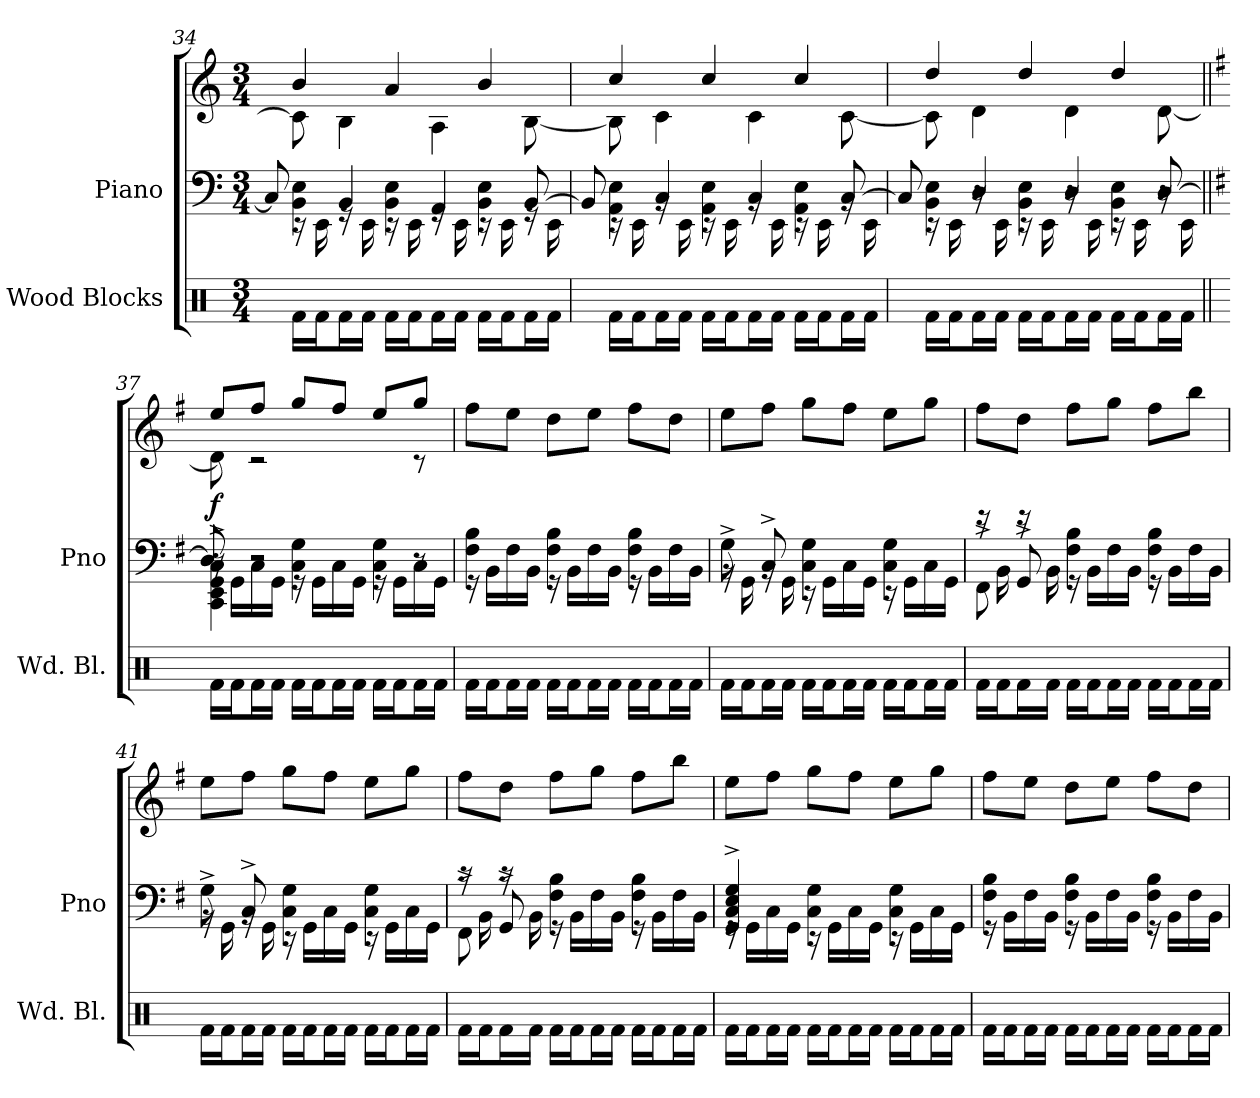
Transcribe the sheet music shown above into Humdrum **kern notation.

**kern	**kern	**kern	**dynam
*part2	*part1	*part1	*part1
*staff3	*staff2	*staff1	*staff1/2
*I"Wood Blocks	*I"Piano	*	*
*I'Wd. Bl.	*I'Pno	*	*
!!LO:LB:g=z
*clefX	*clefF4	*clefG2	*
*k[]	*k[]	*k[]	*
*M3/4	*M3/4	*M3/4	*
=34	=34	=34	=34
*	*^	*^	*
*	*	*^	*	*	*
16Rf\LL	4BB\ 4E\	16rEE	8C/]	4b/	8c\]	.
16Rf\J	.	16EE\	.	.	.	.
16Rf\L	.	16rGG	4BB/	.	4B\	.
16Rf\JJ	.	16EE\	.	.	.	.
16Rf\LL	4BB\ 4E\	16rEE	.	4a/	.	.
16Rf\J	.	16EE\	.	.	.	.
16Rf\L	.	16rGG	4AA/	.	4A\	.
16Rf\JJ	.	16EE\	.	.	.	.
16Rf\LL	4BB\ 4E\	16rEE	.	4b/	.	.
16Rf\J	.	16EE\	.	.	.	.
16Rf\L	.	16rGG	[8BB/	.	[8B\	.
16Rf\JJ	.	16EE\	.	.	.	.
=35	=35	=35	=35	=35	=35	=35
16Rf\LL	4AA\ 4E\	16rEE	8BB/]	4cc/	8B\]	.
16Rf\J	.	16EE\	.	.	.	.
16Rf\L	.	16rBB	4C/	.	4c\	.
16Rf\JJ	.	16EE\	.	.	.	.
16Rf\LL	4AA\ 4E\	16rEE	.	4cc/	.	.
16Rf\J	.	16EE\	.	.	.	.
16Rf\L	.	16rBB	4C/	.	4c\	.
16Rf\JJ	.	16EE\	.	.	.	.
16Rf\LL	4AA\ 4E\	16rEE	.	4cc/	.	.
16Rf\J	.	16EE\	.	.	.	.
16Rf\L	.	16rBB	[8C/	.	[8c\	.
16Rf\JJ	.	16EE\	.	.	.	.
=36	=36	=36	=36	=36	=36	=36
16Rf\LL	4BB\ 4E\	16rEE	8C/]	4dd/	8c\]	.
16Rf\J	.	16EE\	.	.	.	.
16Rf\L	.	16r	4D/	.	4d\	.
16Rf\JJ	.	16EE\	.	.	.	.
16Rf\LL	4BB\ 4E\	16rEE	.	4dd/	.	.
16Rf\J	.	16EE\	.	.	.	.
16Rf\L	.	16r	4D/	.	4d\	.
16Rf\JJ	.	16EE\	.	.	.	.
16Rf\LL	4BB\ 4E\	16rEE	.	4dd/	.	.
16Rf\J	.	16EE\	.	.	.	.
16Rf\L	.	16r	[8D/	.	[8d\	.
16Rf\JJ	.	16EE\	.	.	.	.
!!LO:PB:g=z	!!
=37||	=37||	=37||	=37||	=37||	=37||	=37||
*	*k[f#]	*	*	*k[f#]	*	*
!	!	!	!	!	!	!LO:DY:a=2
16Rf\LL	4CC\^ 4EE\^ 4GG\^ 4C\^	16r	8D/]	8ee/L	8d\]	f
16Rf\J	.	16GG\LL	.	.	.	.
16Rf\L	.	16C\	2r	8ff#/J	2r	.
16Rf\JJ	.	16GG\JJ	.	.	.	.
16Rf\LL	4C\ 4G\	16rGG	.	8gg/L	.	.
16Rf\J	.	16GG\LL	.	.	.	.
16Rf\L	.	16C\	.	8ff#/J	.	.
16Rf\JJ	.	16GG\JJ	.	.	.	.
16Rf\LL	4C\ 4G\	16rGG	.	8ee/L	.	.
16Rf\J	.	16GG\LL	.	.	.	.
16Rf\L	.	16C\	8r	8gg/J	8r	.
16Rf\JJ	.	16GG\JJ	.	.	.	.
*	*	*v	*v	*	*	*
*	*	*	*v	*v	*
=38	=38	=38	=38	=38
16Rf\LL	4F#\ 4B\	16rGG	8ff#\L	.
16Rf\J	.	16BB\LL	.	.
16Rf\L	.	16F#\	8ee\J	.
16Rf\JJ	.	16BB\JJ	.	.
16Rf\LL	4F#\ 4B\	16rGG	8dd\L	.
16Rf\J	.	16BB\LL	.	.
16Rf\L	.	16F#\	8ee\J	.
16Rf\JJ	.	16BB\JJ	.	.
16Rf\LL	4F#\ 4B\	16rGG	8ff#\L	.
16Rf\J	.	16BB\LL	.	.
16Rf\L	.	16F#\	8dd\J	.
16Rf\JJ	.	16BB\JJ	.	.
=39	=39	=39	=39	=39
16Rf\LL	8G^\	16rBB	8ee\L	.
16Rf\J	.	16GG\	.	.
16Rf\L	8C^/	16rBB	8ff#\J	.
16Rf\JJ	.	16GG\	.	.
16Rf\LL	4C\ 4G\	16rEE	8gg\L	.
16Rf\J	.	16GG\LL	.	.
16Rf\L	.	16C\	8ff#\J	.
16Rf\JJ	.	16GG\JJ	.	.
16Rf\LL	4C\ 4G\	16rEE	8ee\L	.
16Rf\J	.	16GG\LL	.	.
16Rf\L	.	16C\	8gg\J	.
16Rf\JJ	.	16GG\JJ	.	.
!!LO:LB:g=z
=40	=40	=40	=40	=40
16Rf\LL	8FF#^\	16re	8ff#\L	.
16Rf\J	.	16BB\	.	.
16Rf\L	8GG^/	16re	8dd\J	.
16Rf\JJ	.	16BB\	.	.
16Rf\LL	4F#\ 4B\	16rGG	8ff#\L	.
16Rf\J	.	16BB\LL	.	.
16Rf\L	.	16F#\	8gg\J	.
16Rf\JJ	.	16BB\JJ	.	.
16Rf\LL	4F#\ 4B\	16rGG	8ff#\L	.
16Rf\J	.	16BB\LL	.	.
16Rf\L	.	16F#\	8bb\J	.
16Rf\JJ	.	16BB\JJ	.	.
=41	=41	=41	=41	=41
16Rf\LL	8G^\	16rBB	8ee\L	.
16Rf\J	.	16GG\	.	.
16Rf\L	8C^/	16rBB	8ff#\J	.
16Rf\JJ	.	16GG\	.	.
16Rf\LL	4C\ 4G\	16rEE	8gg\L	.
16Rf\J	.	16GG\LL	.	.
16Rf\L	.	16C\	8ff#\J	.
16Rf\JJ	.	16GG\JJ	.	.
16Rf\LL	4C\ 4G\	16rEE	8ee\L	.
16Rf\J	.	16GG\LL	.	.
16Rf\L	.	16C\	8gg\J	.
16Rf\JJ	.	16GG\JJ	.	.
=42	=42	=42	=42	=42
16Rf\LL	8FF#^\	16rc	8ff#\L	.
16Rf\J	.	16BB\	.	.
16Rf\L	8GG^/	16rc	8dd\J	.
16Rf\JJ	.	16BB\	.	.
16Rf\LL	4F#\ 4B\	16rGG	8ff#\L	.
16Rf\J	.	16BB\LL	.	.
16Rf\L	.	16F#\	8gg\J	.
16Rf\JJ	.	16BB\JJ	.	.
16Rf\LL	4F#\ 4B\	16rGG	8ff#\L	.
16Rf\J	.	16BB\LL	.	.
16Rf\L	.	16F#\	8bb\J	.
16Rf\JJ	.	16BB\JJ	.	.
!!LO:LB:g=z
=43	=43	=43	=43	=43
16Rf\LL	4GG/^ 4C/^ 4E/^ 4G/^	16rGG	8ee\L	.
16Rf\J	.	16GG\LL	.	.
16Rf\L	.	16C\	8ff#\J	.
16Rf\JJ	.	16GG\JJ	.	.
16Rf\LL	4C\ 4G\	16rEE	8gg\L	.
16Rf\J	.	16GG\LL	.	.
16Rf\L	.	16C\	8ff#\J	.
16Rf\JJ	.	16GG\JJ	.	.
16Rf\LL	4C\ 4G\	16rEE	8ee\L	.
16Rf\J	.	16GG\LL	.	.
16Rf\L	.	16C\	8gg\J	.
16Rf\JJ	.	16GG\JJ	.	.
=44	=44	=44	=44	=44
16Rf\LL	4F#\ 4B\	16rGG	8ff#\L	.
16Rf\J	.	16BB\LL	.	.
16Rf\L	.	16F#\	8ee\J	.
16Rf\JJ	.	16BB\JJ	.	.
16Rf\LL	4F#\ 4B\	16rGG	8dd\L	.
16Rf\J	.	16BB\LL	.	.
16Rf\L	.	16F#\	8ee\J	.
16Rf\JJ	.	16BB\JJ	.	.
16Rf\LL	4F#\ 4B\	16rGG	8ff#\L	.
16Rf\J	.	16BB\LL	.	.
16Rf\L	.	16F#\	8dd\J	.
16Rf\JJ	.	16BB\JJ	.	.
*	*v	*v	*	*
=	=	=	=
*-	*-	*-	*-
